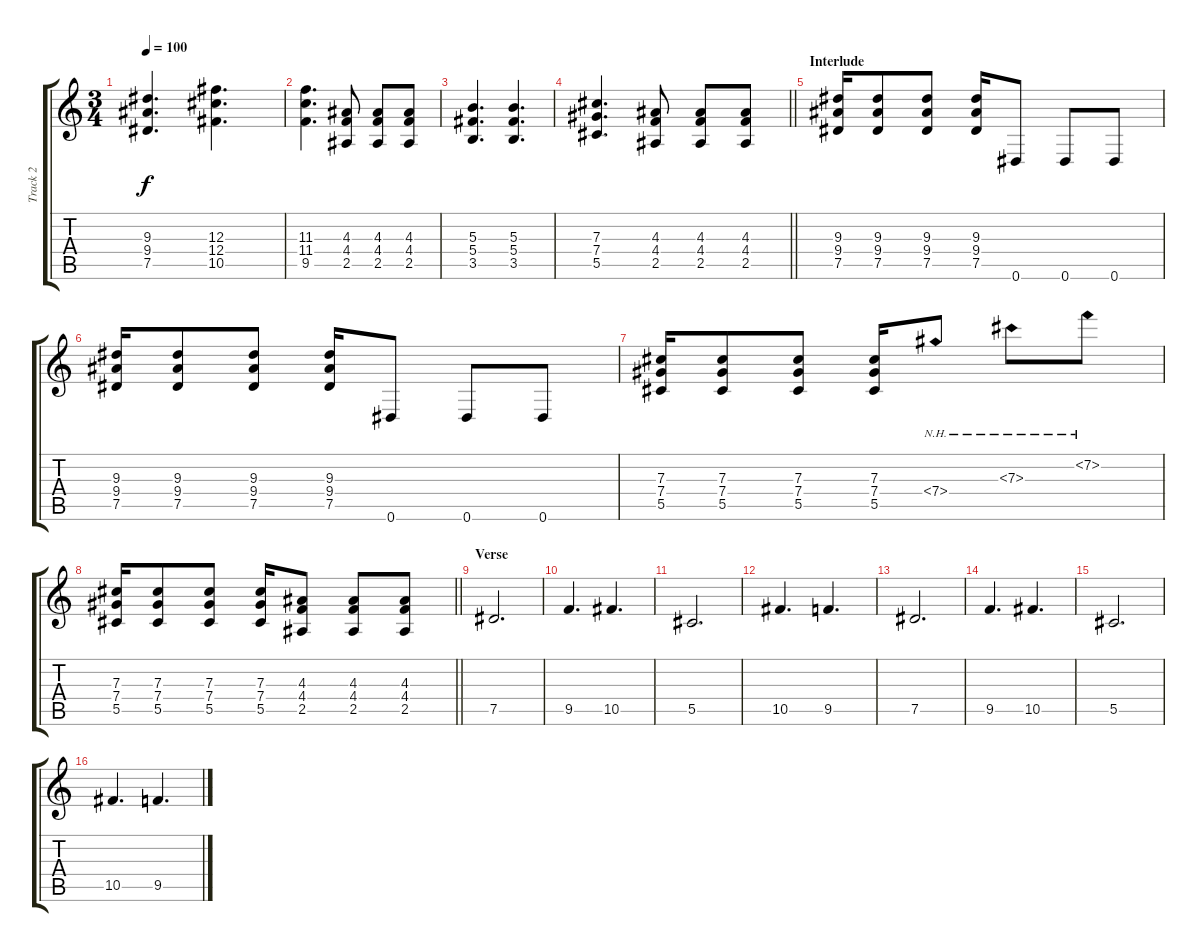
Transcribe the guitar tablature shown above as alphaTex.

\track ("Track 2" "Track 2") {instrument distortionguitar}
\staff {score tabs}
\tuning (Eb4 Bb3 Gb3 Db3 Ab2 Eb2) {hide}
\ts (3 4)
\tempo 100
\clef g2
\ks c
(9.3 9.4 7.5).4{d dy f} (12.3 12.4 10.5).4{d} |
(11.3 11.4 9.5).4{d} (4.3 4.4 2.5).8 (4.3 4.4 2.5).8 (4.3 4.4 2.5).8 |
(5.3 5.4 3.5).4{d} (5.3 5.4 3.5).4{d} |
\barLineRight lightlight
(7.3 7.4 5.5).4{d} (4.3 4.4 2.5).8 (4.3 4.4 2.5).8 (4.3 4.4 2.5).8 |
\section ("" "Interlude")
(9.3 9.4 7.5).16 (9.3 9.4 7.5).8 (9.3 9.4 7.5).8 (9.3 9.4 7.5).16 0.6.8 0.6.8 0.6.8 |
(9.3 9.4 7.5).16 (9.3 9.4 7.5).8 (9.3 9.4 7.5).8 (9.3 9.4 7.5).16 0.6.8 0.6.8 0.6.8 |
(7.3 7.4 5.5).16 (7.3 7.4 5.5).8 (7.3 7.4 5.5).8 (7.3 7.4 5.5).16 7.4{nh}.8 7.3{nh}.8 7.2{nh}.8 |
\barLineRight lightlight
(7.3 7.4 5.5).16 (7.3 7.4 5.5).8 (7.3 7.4 5.5).8 (7.3 7.4 5.5).16 (4.3 4.4 2.5).8 (4.3 4.4 2.5).8 (4.3 4.4 2.5).8 |
\section ("" "Verse")
7.5.2{d volume 8} |
9.5.4{d} 10.5.4{d} |
5.5.2{d} |
10.5.4{d} 9.5.4{d} |
7.5.2{d} |
9.5.4{d} 10.5.4{d} |
5.5.2{d} |
10.5.4{d} 9.5.4{d}
